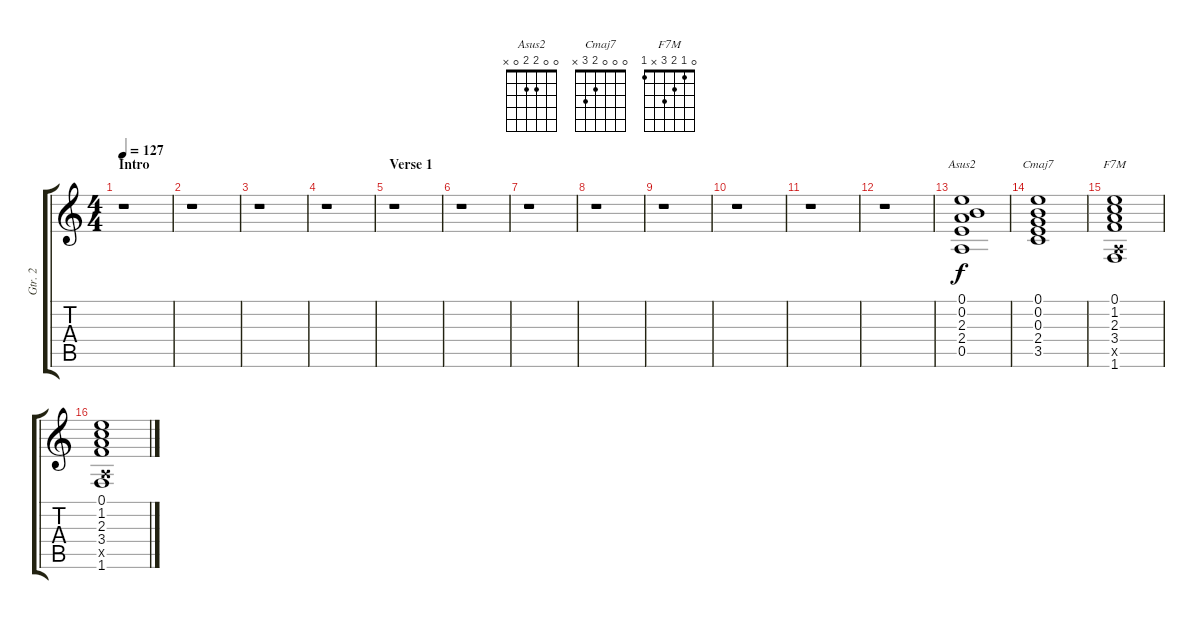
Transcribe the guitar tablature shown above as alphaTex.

\track ("Gtr. 2" "Gtr. 2") {instrument acousticguitarsteel}
\staff {score tabs}
\tuning (E4 B3 G3 D3 A2 E2) {hide}
\chord ("Asus2" 0 0 2 2 0 x)
\chord ("Cmaj7" 0 0 0 2 3 x)
\chord ("F7M" 0 1 2 3 x 1)
\ts (4 4)
\section ("" "Intro")
\tempo 127
\clef g2
\ks c
r.1{dy f instrument acousticguitarsteel} |
r.1 |
r.1 |
r.1 |
\section ("" "Verse 1")
r.1 |
r.1 |
r.1 |
r.1 |
r.1 |
r.1 |
r.1 |
r.1 |
(0.1 0.2 2.3 2.4 0.5).1{ch "Asus2"} |
(0.1 0.2 0.3 2.4 3.5).1{ch "Cmaj7"} |
(0.1 1.2 2.3 3.4 0.5{x} 1.6).1{ch "F7M"} |
(0.1 1.2 2.3 3.4 0.5{x} 1.6).1
